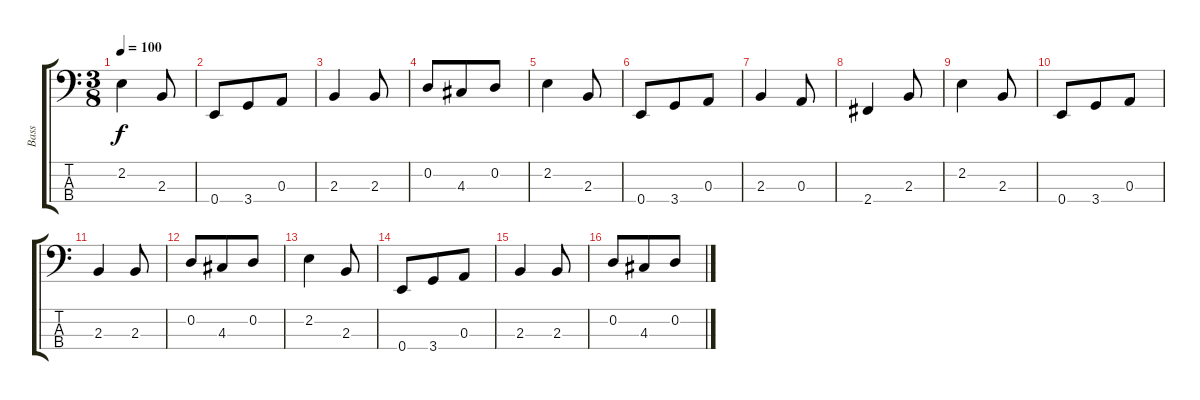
\track ("Bass" "Bass") {instrument electricbasspick}
\staff {score tabs}
\tuning (G2 D2 A1 E1) {hide}
\ts (3 8)
\tempo 100
\clef f4
\ks c
2.2.4{dy f} 2.3.8 |
0.4.8 3.4.8 0.3.8 |
2.3.4 2.3.8 |
0.2.8 4.3.8 0.2.8 |
2.2.4 2.3.8 |
0.4.8 3.4.8 0.3.8 |
2.3.4 0.3.8 |
2.4.4 2.3.8 |
2.2.4 2.3.8 |
0.4.8 3.4.8 0.3.8 |
2.3.4 2.3.8 |
0.2.8 4.3.8 0.2.8 |
2.2.4 2.3.8 |
0.4.8 3.4.8 0.3.8 |
2.3.4 2.3.8 |
0.2.8 4.3.8 0.2.8
